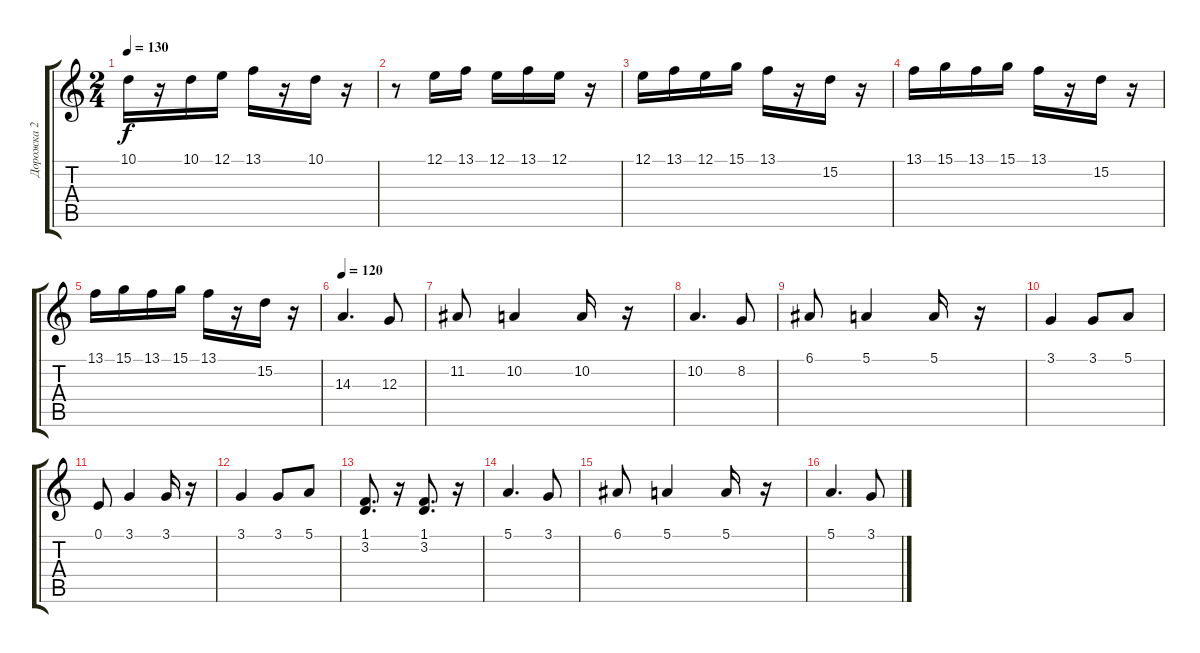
\track ("Дорожка 2" "Дорожка 2") {instrument tangoaccordion}
\staff {score tabs}
\tuning (E4 B3 G3 D3 A2 E2) {hide}
\ts (2 4)
\tempo 130
\clef g2
\ks c
10.1.16{dy f} r.16 10.1.16 12.1.16 13.1.16 r.16 10.1.16 r.16 |
r.8 12.1.16 13.1.16 12.1.16 13.1.16 12.1.16 r.16 |
12.1.16 13.1.16 12.1.16 15.1.16 13.1.16 r.16 15.2.16 r.16 |
13.1.16 15.1.16 13.1.16 15.1.16 13.1.16 r.16 15.2.16 r.16 |
13.1.16 15.1.16 13.1.16 15.1.16 13.1.16 r.16 15.2.16 r.16 |
\tempo 120
14.3.4{d} 12.3.8 |
11.2.8 10.2.4 10.2.16 r.16 |
10.2.4{d} 8.2.8 |
6.1.8 5.1.4 5.1.16 r.16 |
3.1.4 3.1.8 5.1.8 |
0.1.8 3.1.4 3.1.16 r.16 |
3.1.4 3.1.8 5.1.8 |
(1.1 3.2).8{d} r.16 (1.1 3.2).8{d} r.16 |
5.1.4{d} 3.1.8 |
6.1.8 5.1.4 5.1.16 r.16 |
5.1.4{d} 3.1.8
